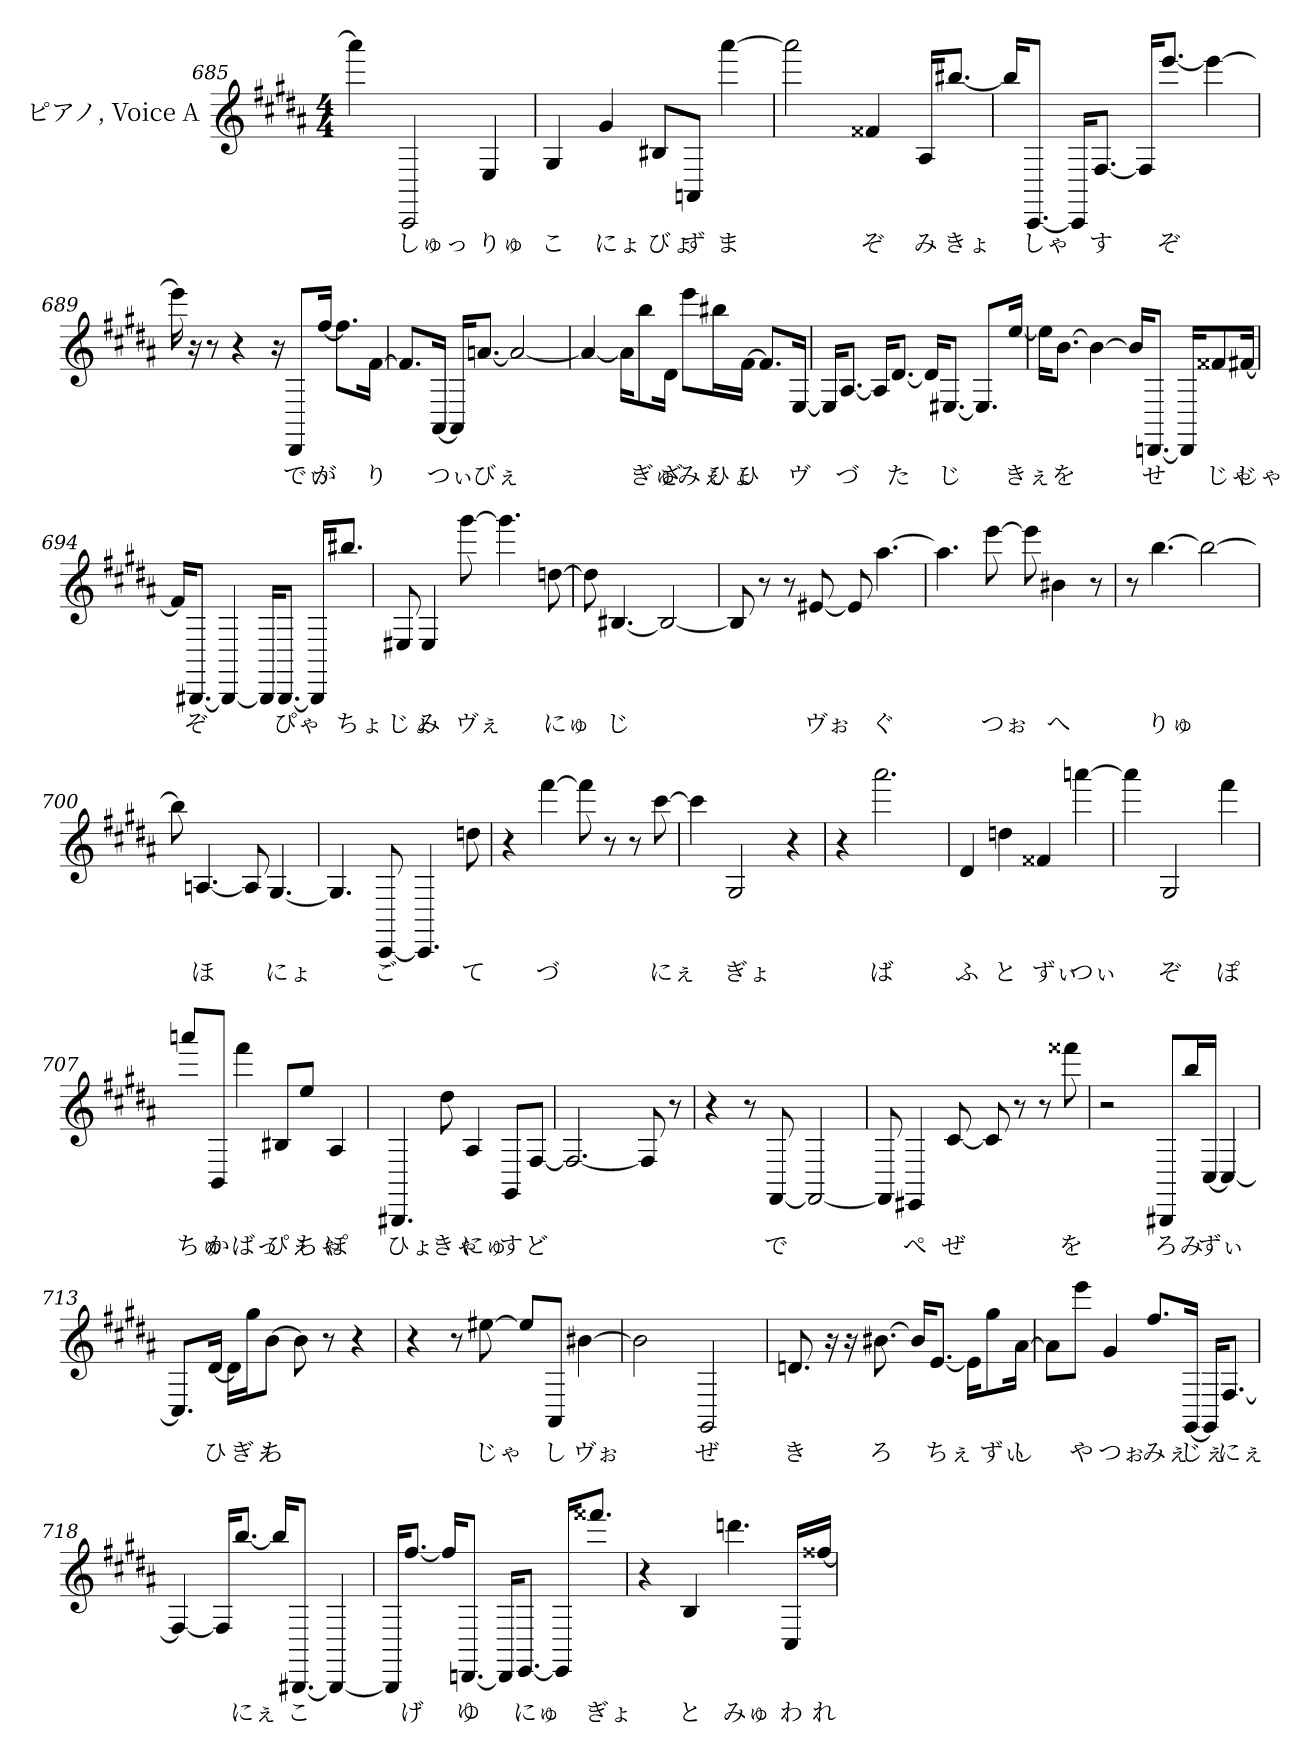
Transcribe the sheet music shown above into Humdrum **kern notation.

**kern	**text
*part1	*part1
*staff1	*staff1
*I"ピアノ, Voice A	*
*clefG2	*
*k[f#c#g#d#a#]	*
*M4/4	*
=685	=685
4aaa#\]	.
!	!LO:LY:b
2CC#/	しゅっ
!	!LO:LY:b
4E/	りゅ
=686	=686
!	!LO:LY:b
4G#/	こ
!	!LO:LY:b
4g#/	にょ
!	!LO:LY:b
8B#X/L	びょ
!	!LO:LY:b
8AAn/J	ず
!	!LO:LY:b
[4aaa#\	ま
=687	=687
2aaa#\]	.
!	!LO:LY:b
4f##X/	ぞ
!	!LO:LY:b
16A#/KL	み
!	!LO:LY:b
[8.bb#X/J	きょ
!!LO:PB:g=z
=688	=688
16bb#/KL]	.
!	!LO:LY:b
[8.CC#/J	しゃ
16CC#/KL]	.
!	!LO:LY:b
[8.F#/J	す
16F#/KL]	.
!	!LO:LY:b
[8.eee/J	ぞ
4eee\_	.
=689	=689
16eee\]	.
16r	.
8r	.
4r	.
16r	.
!	!LO:LY:b
8DD#/L	でぃ
!	!LO:LY:b
[16ff#/Jk	が
8.ff#\L]	.
!	!LO:LY:b
[16f#\Jk	り
=690	=690
8.f#/L]	.
!	!LO:LY:b
[16AA#/Jk	つぃ
16AA#/KL]	.
!	!LO:LY:b
[8.an/J	びぇ
2a/_	.
=691	=691
4a/_	.
16a\KL]	.
!	!LO:LY:b
8bb\	ぎゅ
!	!LO:LY:b
16d#\Jk	ざ
!	!LO:LY:b
8eee\L	みぇ
!	!LO:LY:b
16bb#X\L	ひょ
!	!LO:LY:b
[16f#\JJ	ひ
8.f#/L]	.
!	!LO:LY:b
[16E/Jk	ヴ
!!LO:LB:g=z
=692	=692
16E/KL]	.
!	!LO:LY:b
[8.A#/J	づ
16A#/KL]	.
!	!LO:LY:b
[8.d#/J	た
16d#/KL]	.
!	!LO:LY:b
[8.E#X/J	じ
8.E#/L]	.
!	!LO:LY:b
[16ee/Jk	きぇ
=693	=693
16ee\KL]	.
!	!LO:LY:b
[8.b\J	を
4b\_	.
16b/KL]	.
!	!LO:LY:b
[8.DDn/J	せ
16DD/KL]	.
!	!LO:LY:b
8f##X/	じゃ
!	!LO:LY:b
[16f#X/Jk	じゃ
=694	=694
16f#/KL]	.
!	!LO:LY:b
[8.BBB#X/J	ぞ
4BBB#/_	.
16BBB#/KL]	.
!	!LO:LY:b
[8.BBB#/J	ぴゃ
16BBB#/KL]	.
!	!LO:LY:b
8.bb#X/J	ちょ
=695	=695
!	!LO:LY:b
8E#X/	じょ
!	!LO:LY:b
4E#/	み
!	!LO:LY:b
[8ggg#\	ヴぇ
4.ggg#\]	.
!	!LO:LY:b
[8ddn\	にゅ
!!LO:LB:g=z
=696	=696
8dd\]	.
!	!LO:LY:b
[4.B#X/	じ
2B#/_	.
=697	=697
8B#/]	.
8r	.
8r	.
!	!LO:LY:b
[8e#X/	ヴぉ
8e#/]	.
!	!LO:LY:b
[4.aa#\	ぐ
=698	=698
4.aa#\]	.
!	!LO:LY:b
[8eee\	つぉ
8eee\]	.
!	!LO:LY:b
4b#X\	へ
8r	.
=699	=699
8r	.
!	!LO:LY:b
[4.bb\	りゅ
2bb\_	.
=700	=700
8bb\]	.
!	!LO:LY:b
[4.An/	ほ
8A/]	.
!	!LO:LY:b
[4.G#/	にょ
=701	=701
4.G#/]	.
!	!LO:LY:b
[8CC#/	ご
4.CC#/]	.
!	!LO:LY:b
8ddn\	て
!!LO:LB:g=z
=702	=702
4r	.
!	!LO:LY:b
[4fff#\	づ
8fff#\]	.
8r	.
8r	.
!	!LO:LY:b
[8ccc#\	にぇ
=703	=703
4ccc#\]	.
!	!LO:LY:b
2G#/	ぎょ
4r	.
=704	=704
4r	.
!	!LO:LY:b
2.aaa#\	ば
=705	=705
!	!LO:LY:b
4d#/	ふ
!	!LO:LY:b
4ddn\	と
!	!LO:LY:b
4f##X/	ずぃ
!	!LO:LY:b
[4aaan\	つぃ
=706	=706
4aaa\]	.
!	!LO:LY:b
2G#/	ぞ
!	!LO:LY:b
4fff#\	ぽ
=707	=707
!	!LO:LY:b
8aaan/L	ちゅ
!	!LO:LY:b
8BB/J	か
!	!LO:LY:b
4fff#\	ばっ
!	!LO:LY:b
8B#X/L	ぴぇ
!	!LO:LY:b
8ee/J	ちゃ
!	!LO:LY:b
4A#/	ぽ
=708	=708
!	!LO:LY:b
4.BBB#X/	ひょ
!	!LO:LY:b
8dd#\	きゃ
!	!LO:LY:b
4A#/	にゅ
!	!LO:LY:b
8GG#/L	す
!	!LO:LY:b
[8F#/J	ど
!!LO:LB:g=z
=709	=709
2.F#/_	.
8F#/]	.
8r	.
=710	=710
4r	.
8r	.
!	!LO:LY:b
[8FF#/	で
2FF#/_	.
=711	=711
8FF#/]	.
!	!LO:LY:b
4EE#X/	ぺ
!	!LO:LY:b
[8c#/	ぜ
8c#/]	.
8r	.
8r	.
!	!LO:LY:b
8fff##X\	を
=712	=712
2r	.
!	!LO:LY:b
8BBB#X/L	ろ
!	!LO:LY:b
16bb/L	み
!	!LO:LY:b
[16C#/JJ	ずぃ
4C#/_	.
=713	=713
8.C#/L]	.
!	!LO:LY:b
[16d#/Jk	ひ
16d#\LL]	.
!	!LO:LY:b
16gg#\J	ぎぇ
!	!LO:LY:b
[8b\J	ち
8b\]	.
8r	.
4r	.
=714	=714
4r	.
8r	.
!	!LO:LY:b
[8ee#X\	じゃ
8ee#/L]	.
!	!LO:LY:b
8AA#/J	し
!	!LO:LY:b
[4b#X\	ヴぉ
!!LO:LB:g=z
=715	=715
2b#\]	.
!	!LO:LY:b
2GG#/	ぜ
=716	=716
!	!LO:LY:b
8.dn/	き
16r	.
16r	.
!	!LO:LY:b
[8.b#X\	ろ
16b#/KL]	.
!	!LO:LY:b
[8.e/J	ちぇ
16e\KL]	.
!	!LO:LY:b
8gg#\	ずぃ
!	!LO:LY:b
[16a#\Jk	し
=717	=717
8a#\L]	.
!	!LO:LY:b
8eee\J	や
!	!LO:LY:b
4g#/	つぉ
!	!LO:LY:b
8.ff#/L	みぇ
!	!LO:LY:b
[16GG#/Jk	じぇ
16GG#/KL]	.
!	!LO:LY:b
[8.F#/J	にぇ
=718	=718
4F#/_	.
16F#/KL]	.
!	!LO:LY:b
[8.bb/J	にぇ
16bb/KL]	.
!	!LO:LY:b
[8.BBB#X/J	こ
4BBB#/_	.
!!LO:PB:g=z
=719	=719
16BBB#/KL]	.
!	!LO:LY:b
[8.ff#/J	げ
16ff#/KL]	.
!	!LO:LY:b
[8.DDn/J	ゆ
16DD/KL]	.
!	!LO:LY:b
[8.EE/J	にゅ
16EE/KL]	.
!	!LO:LY:b
8.fff##X/J	ぎょ
=720	=720
4r	.
!	!LO:LY:b
4B/	と
!	!LO:LY:b
4.dddn\	みゅ
!	!LO:LY:b
16C#/LL	わ
!	!LO:LY:b
[16ff##X/JJ	れ
=	=
*-	*-
